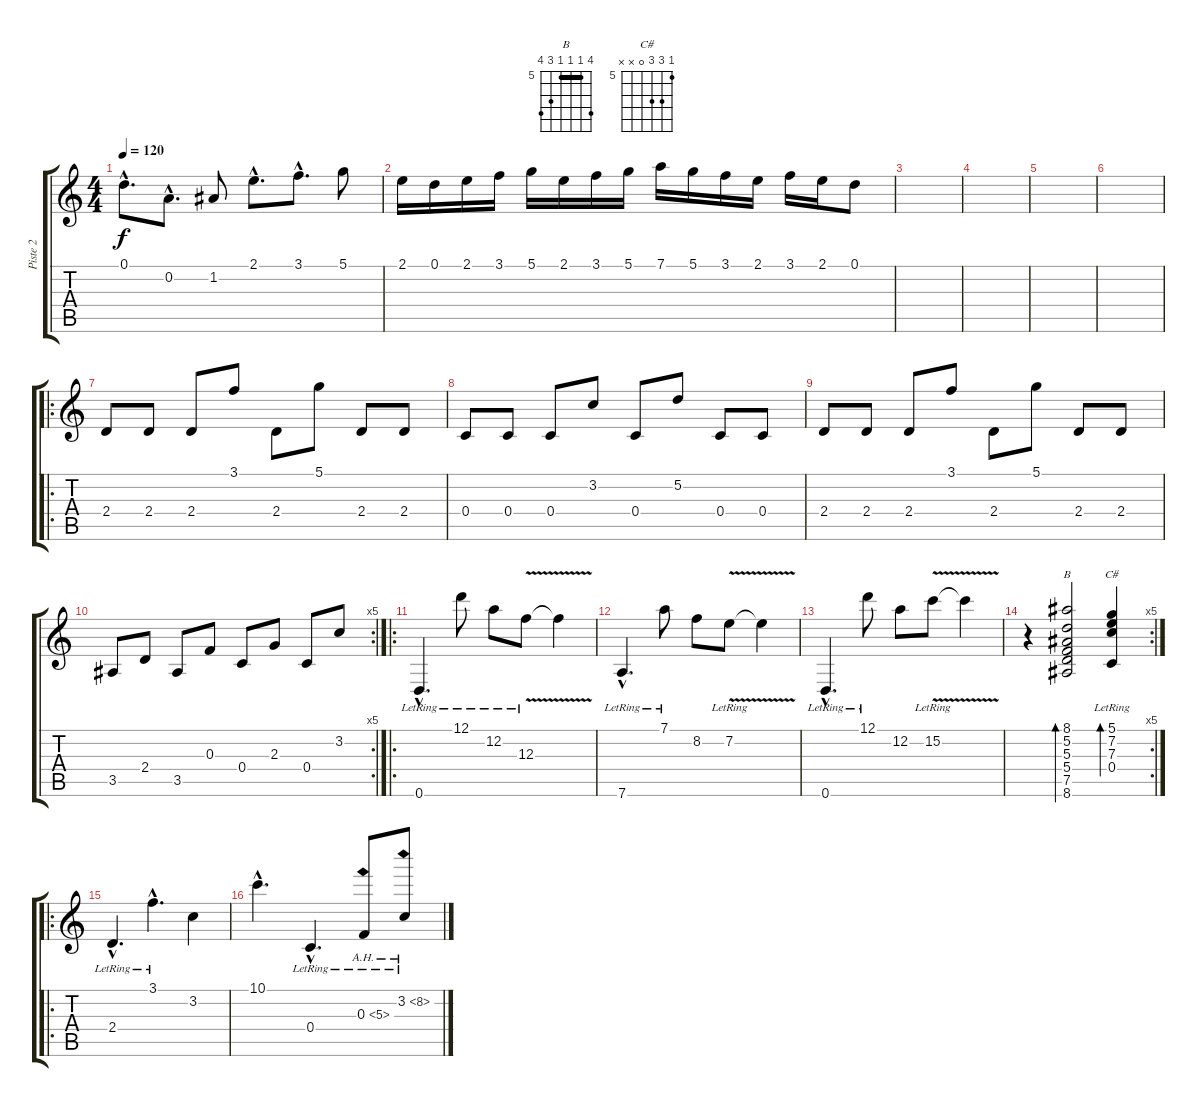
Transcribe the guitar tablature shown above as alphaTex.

\track ("Piste 2" "Piste 2") {instrument acousticguitarsteel}
\staff {score tabs}
\tuning (D4 A3 F3 C3 G2 D2) {hide}
\chord ("B" 8 5 5 5 7 8) {firstfret 5 barre 5}
\chord ("C#" 5 7 7 0 x x) {firstfret 5}
\ts (4 4)
\tempo 120
\clef g2
\ks c
0.1{hac}.8{d dy f} 0.2{hac}.8{d} 1.2.8 2.1{hac}.8{d} 3.1{hac}.8{d} 5.1.8 |
2.1.16 0.1.16 2.1.16 3.1.16 5.1.16 2.1.16 3.1.16 5.1.16 7.1.16 5.1.16 3.1.16 2.1.16 3.1.16 2.1.16 0.1.8 |
|
|
|
|
\ro
2.4.8 2.4.8 2.4.8 3.1.8 2.4.8 5.1.8 2.4.8 2.4.8 |
0.4.8 0.4.8 0.4.8 3.2.8 0.4.8 5.2.8 0.4.8 0.4.8 |
2.4.8 2.4.8 2.4.8 3.1.8 2.4.8 5.1.8 2.4.8 2.4.8 |
\rc 5
3.5.8 2.4.8 3.5.8 0.3.8 0.4.8 2.3.8 0.4.8 3.2.8 |
\ro
0.6{hac lr}.4{d} 12.1{lr}.8 12.2{lr}.8 12.3{v lr}.8 12.3{t}.4 |
7.6{hac lr}.4{d} 7.1{lr}.8 8.2.8 7.2{v lr}.8 7.2{t}.4 |
0.6{hac lr}.4{d} 12.1{lr}.8 12.2.8 15.2{v lr}.8 15.2{t}.4 |
\rc 5
r.4 (8.1 5.2 5.3 5.4 7.5 8.6).2{bd 480 ch "B"} (5.1{lr} 7.2{lr} 7.3{lr} 0.4{lr}).4{bd 480 ch "C#"} |
\ro
2.4{hac lr}.4{d} 3.1{hac lr}.4{d} 3.2.4 |
10.1{hac}.4{d} 0.4{hac lr}.4{d} 0.3{ah 5 lr}.8 3.2{ah 5 lr}.8
